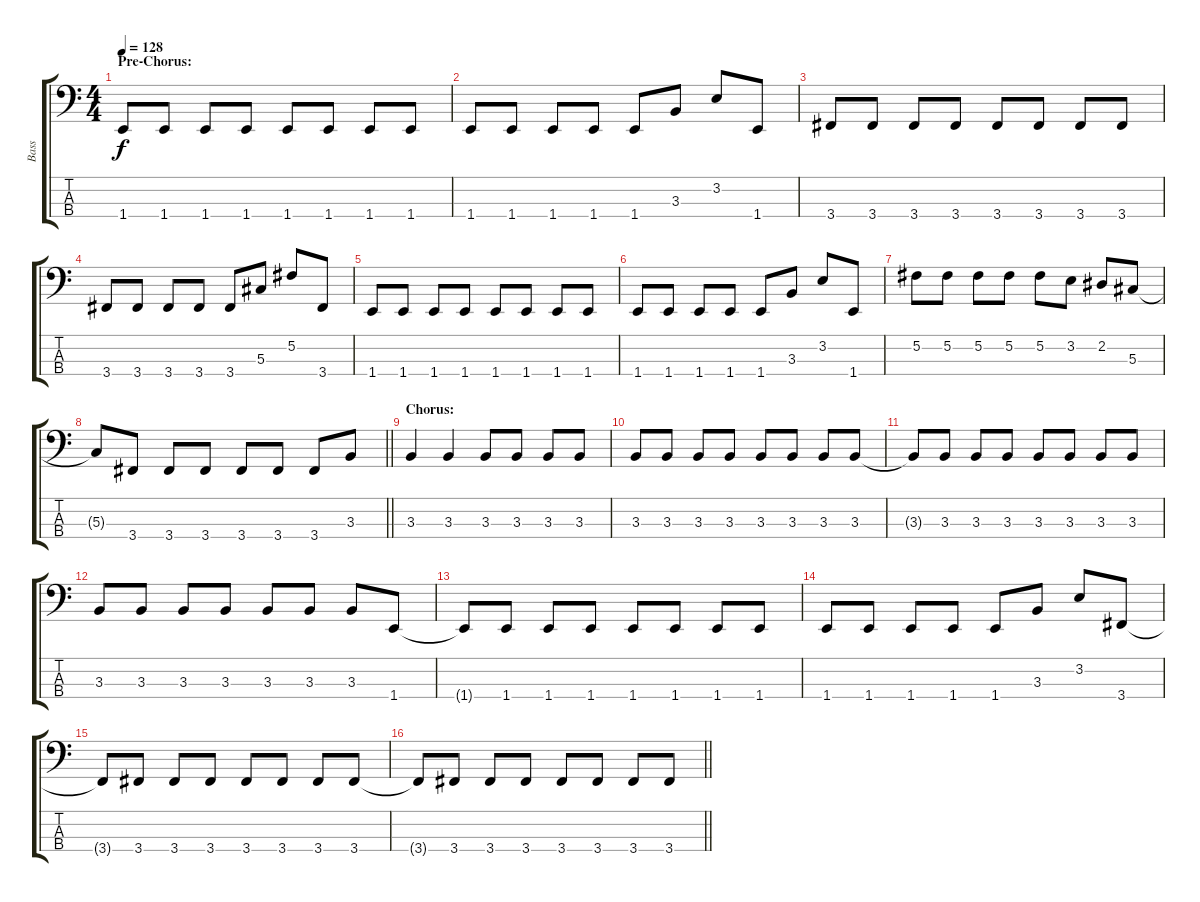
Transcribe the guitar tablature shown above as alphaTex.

\track ("Bass" "Bass") {instrument fretlessbass}
\staff {score tabs}
\tuning (Gb2 Db2 Ab1 Eb1) {hide}
\ts (4 4)
\section ("" "Pre-Chorus:")
\tempo 128
\clef f4
\ks c
1.4.8{dy f} 1.4.8 1.4.8 1.4.8 1.4.8 1.4.8 1.4.8 1.4.8 |
1.4.8 1.4.8 1.4.8 1.4.8 1.4.8 3.3.8 3.2.8 1.4.8 |
3.4.8 3.4.8 3.4.8 3.4.8 3.4.8 3.4.8 3.4.8 3.4.8 |
3.4.8 3.4.8 3.4.8 3.4.8 3.4.8 5.3.8 5.2.8 3.4.8 |
1.4.8 1.4.8 1.4.8 1.4.8 1.4.8 1.4.8 1.4.8 1.4.8 |
1.4.8 1.4.8 1.4.8 1.4.8 1.4.8 3.3.8 3.2.8 1.4.8 |
5.2.8 5.2.8 5.2.8 5.2.8 5.2.8 3.2.8 2.2.8 5.3.8 |
\barLineRight lightlight
5.3{t}.8 3.4.8 3.4.8 3.4.8 3.4.8 3.4.8 3.4.8 3.3.8 |
\section ("" "Chorus:")
3.3.4 3.3.4 3.3.8 3.3.8 3.3.8 3.3.8 |
3.3.8 3.3.8 3.3.8 3.3.8 3.3.8 3.3.8 3.3.8 3.3.8 |
3.3{t}.8 3.3.8 3.3.8 3.3.8 3.3.8 3.3.8 3.3.8 3.3.8 |
3.3.8 3.3.8 3.3.8 3.3.8 3.3.8 3.3.8 3.3.8 1.4.8 |
1.4{t}.8 1.4.8 1.4.8 1.4.8 1.4.8 1.4.8 1.4.8 1.4.8 |
1.4.8 1.4.8 1.4.8 1.4.8 1.4.8 3.3.8 3.2.8 3.4.8 |
3.4{t}.8 3.4.8 3.4.8 3.4.8 3.4.8 3.4.8 3.4.8 3.4.8 |
\barLineRight lightlight
3.4{t}.8 3.4.8 3.4.8 3.4.8 3.4.8 3.4.8 3.4.8 3.4.8
